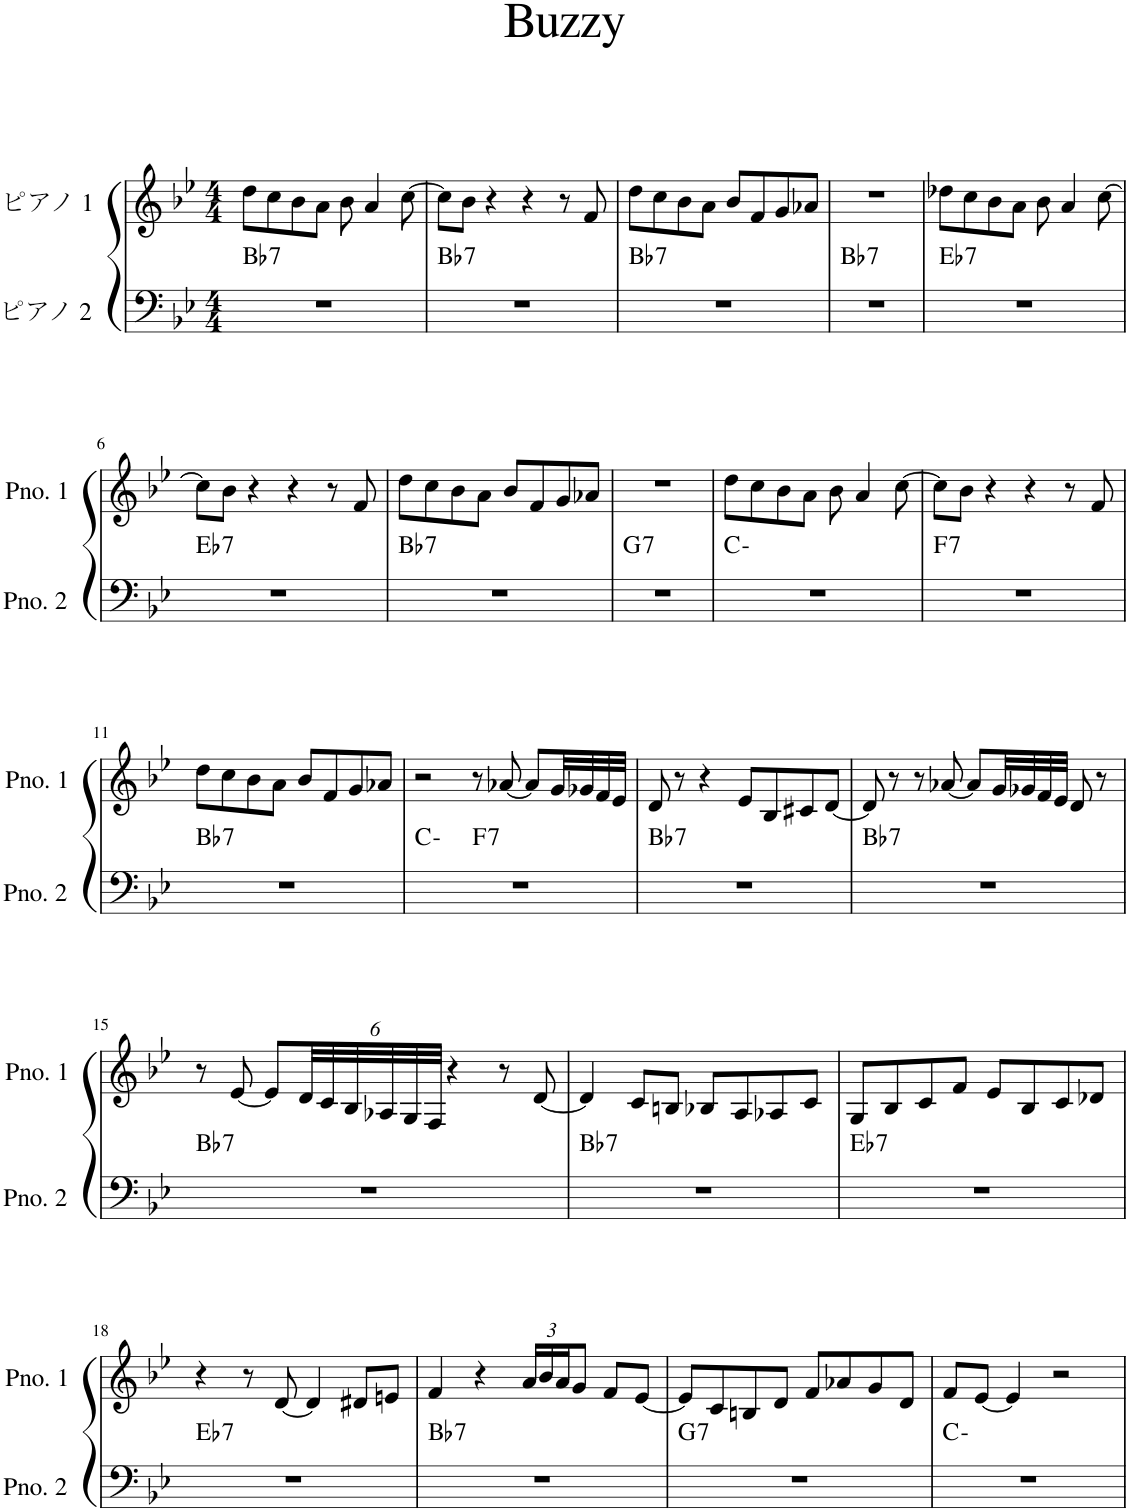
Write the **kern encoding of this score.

**kern	**harte	**kern
*part2	*part2	*part1
*staff2	*	*staff1
*I"ピアノ 2	*	*I"ピアノ 1
*clefF4	*	*clefG2
*k[b-e-]	*	*k[b-e-]
*M4/4	*	*M4/4
=1	=1	=1
!	!LO:H:kt=7	!
1r	Bb:7	8dd\L
.	.	8cc\
.	.	8b-\
.	.	8a\J
.	.	8b-\
.	.	4a/
.	.	[8cc\
=2	=2	=2
!	!LO:H:kt=7	!
1r	Bb:7	8cc\L]
.	.	8b-\J
.	.	4r
.	.	4r
.	.	8r
.	.	8f/
=3	=3	=3
!	!LO:H:kt=7	!
1r	Bb:7	8dd\L
.	.	8cc\
.	.	8b-\
.	.	8a\J
.	.	8b-/L
.	.	8f/
.	.	8g/
.	.	8a-X/J
=4	=4	=4
!	!LO:H:kt=7	!
1r	Bb:7	1r
=5	=5	=5
!	!LO:H:kt=7	!
1r	Eb:7	8dd-X\L
.	.	8cc\
.	.	8b-\
.	.	8a\J
.	.	8b-\
.	.	4a/
.	.	[8cc\
!!LO:LB:g=z
=6	=6	=6
!	!LO:H:kt=7	!
1r	Eb:7	8cc\L]
.	.	8b-\J
.	.	4r
.	.	4r
.	.	8r
.	.	8f/
=7	=7	=7
!	!LO:H:kt=7	!
1r	Bb:7	8dd\L
.	.	8cc\
.	.	8b-\
.	.	8a\J
.	.	8b-/L
.	.	8f/
.	.	8g/
.	.	8a-X/J
=8	=8	=8
!	!LO:H:kt=7	!
1r	G:7	1r
=9	=9	=9
1r	C:min	8dd\L
.	.	8cc\
.	.	8b-\
.	.	8a\J
.	.	8b-\
.	.	4a/
.	.	[8cc\
=10	=10	=10
!	!LO:H:kt=7	!
1r	F:7	8cc\L]
.	.	8b-\J
.	.	4r
.	.	4r
.	.	8r
.	.	8f/
!!LO:LB:g=z
=11	=11	=11
!	!LO:H:kt=7	!
1r	Bb:7	8dd\L
.	.	8cc\
.	.	8b-\
.	.	8a\J
.	.	8b-/L
.	.	8f/
.	.	8g/
.	.	8a-X/J
=12	=12	=12
*^	*	*
1r	2ryy	C:min	2r
!	!	!LO:H:kt=7	!
.	2ryy	F:7	8r
.	.	.	[8a-X/
.	.	.	8a-/L]
.	.	.	32g/LL
.	.	.	32g-X/
.	.	.	32f/
.	.	.	32e-/JJJ
=13	=13	=13	=13
!	!	!LO:H:kt=7	!
*v	*v	*	*
1r	Bb:7	8d/
.	.	8r
.	.	4r
.	.	8e-/L
.	.	8B-/
.	.	8c#X/
.	.	[8d/J
=14	=14	=14
!	!LO:H:kt=7	!
1r	Bb:7	8d/]
.	.	8r
.	.	8r
.	.	[8a-X/
.	.	8a-/L]
.	.	32g/LL
.	.	32g-X/
.	.	32f/
.	.	32e-/JJJ
.	.	8d/
.	.	8r
!!LO:LB:g=z
=15	=15	=15
!	!LO:H:kt=7	!
1r	Bb:7	8r
.	.	[8e-/
.	.	8e-/L]
*	*	*Xbrackettup
.	.	48d/LL
.	.	48c/
.	.	48B-/
.	.	48A-X/
.	.	48G/
.	.	48F/JJJ
.	.	4r
.	.	8r
.	.	[8d/
=16	=16	=16
!	!LO:H:kt=7	!
1r	Bb:7	4d/]
.	.	8c/L
.	.	8Bn/J
.	.	8B-X/L
.	.	8A/
.	.	8A-X/
.	.	8c/J
=17	=17	=17
!	!LO:H:kt=7	!
1r	Eb:7	8G/L
.	.	8B-/
.	.	8c/
.	.	8f/J
.	.	8e-/L
.	.	8B-/
.	.	8c/
.	.	8d-X/J
!!LO:LB:g=z
=18	=18	=18
!	!LO:H:kt=7	!
1r	Eb:7	4r
.	.	8r
.	.	[8d/
.	.	4d/]
.	.	8d#X/L
.	.	8en/J
=19	=19	=19
!	!LO:H:kt=7	!
1r	Bb:7	4f/
.	.	4r
.	.	24a/LL
.	.	24b-/
.	.	24a/J
.	.	8g/J
.	.	8f/L
.	.	[8e-/J
=20	=20	=20
!	!LO:H:kt=7	!
1r	G:7	8e-/L]
.	.	8c/
.	.	8Bn/
.	.	8d/J
.	.	8f/L
.	.	8a-X/
.	.	8g/
.	.	8d/J
=21	=21	=21
1r	C:min	8f/L
.	.	[8e-/J
.	.	4e-/]
.	.	2r
=	=	=
*-	*-	*-
